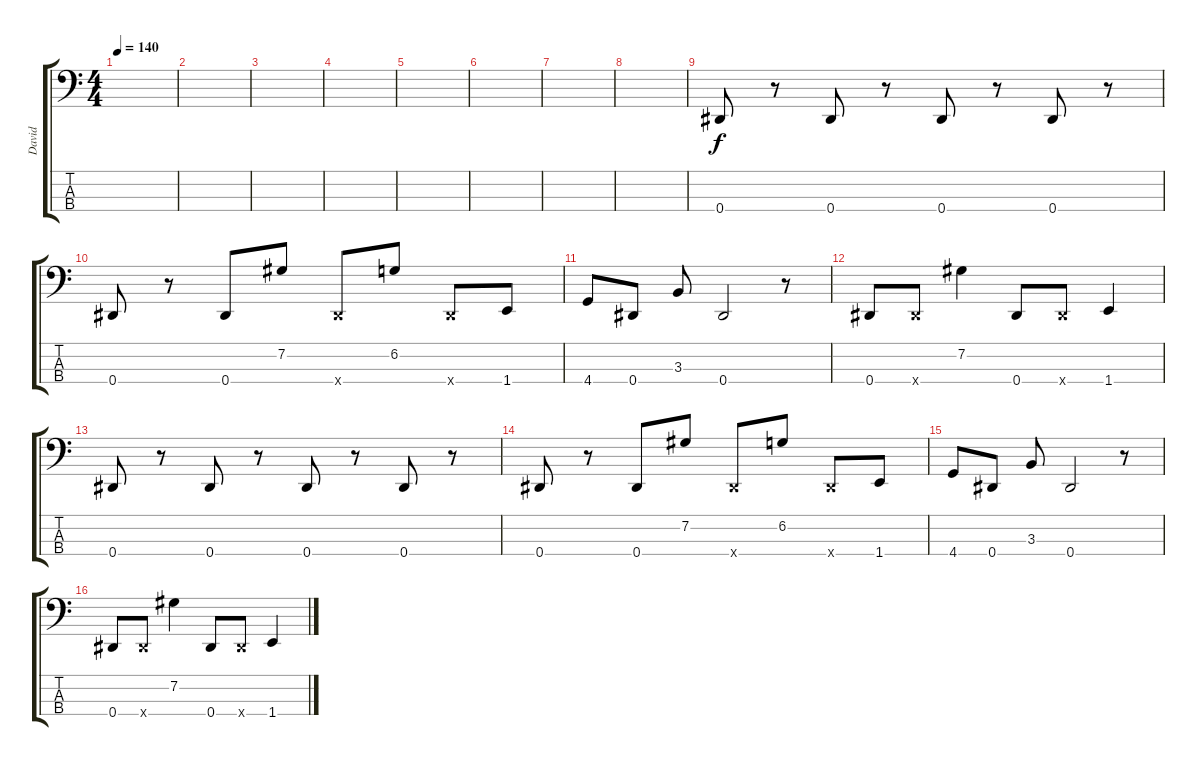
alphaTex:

\track ("David" "David") {instrument electricbasspick}
\staff {score tabs}
\tuning (Gb2 Db2 Ab1 Eb1) {hide}
\ts (4 4)
\tempo 140
\clef f4
\ks c
|
|
|
|
|
|
|
|
0.4.8 r.8 0.4.8 r.8 0.4.8 r.8 0.4.8 r.8 |
0.4.8 r.8 0.4.8 7.2.8 0.4{x}.8 6.2.8 0.4{x}.8 1.4.8 |
4.4.8 0.4.8 3.3.8 0.4.2 r.8 |
0.4.8 0.4{x}.8 7.2.4 0.4.8 0.4{x}.8 1.4.4 |
0.4.8 r.8 0.4.8 r.8 0.4.8 r.8 0.4.8 r.8 |
0.4.8 r.8 0.4.8 7.2.8 0.4{x}.8 6.2.8 0.4{x}.8 1.4.8 |
4.4.8 0.4.8 3.3.8 0.4.2 r.8 |
0.4.8 0.4{x}.8 7.2.4 0.4.8 0.4{x}.8 1.4.4
